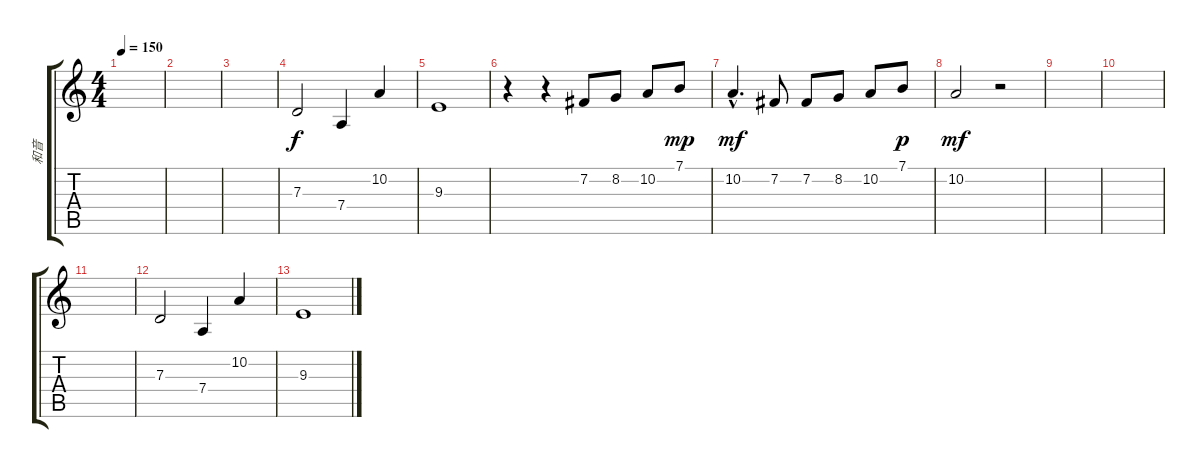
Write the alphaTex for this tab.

\track ("和音" "和音") {instrument churchorgan}
\staff {score tabs}
\tuning (E4 B3 G3 D3 A2 E2) {hide}
\ts (4 4)
\tempo 150
\clef g2
\ks c
|
|
|
7.3.2 7.4.4 10.2.4 |
9.3.1 |
r.4 r.4 7.2.8 8.2.8 10.2.8 7.1.8{dy mp} |
10.2{hac}.4{d dy mf} 7.2.8 7.2.8 8.2.8 10.2.8 7.1.8{dy p} |
10.2.2{dy mf} r.2 |
|
|
|
7.3.2 7.4.4 10.2.4 |
9.3.1
